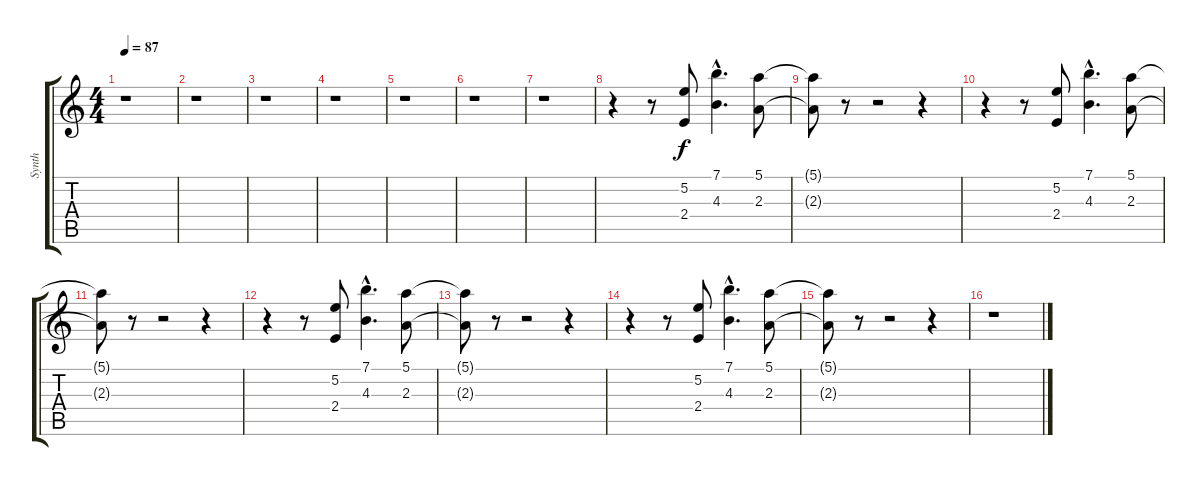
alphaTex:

\track ("Synth" "Synth") {instrument overdrivenguitar}
\staff {score tabs}
\tuning (E4 B3 G3 D3 A2 E2) {hide}
\ts (4 4)
\tempo 87
\clef g2
\ks c
r.1{dy f} |
r.1 |
r.1 |
r.1 |
r.1 |
r.1 |
r.1 |
r.4 r.8 (5.2 2.4).8 (7.1{hac} 4.3{hac}).4{d} (5.1 2.3).8 |
(5.1{t} 2.3{t}).8 r.8 r.2 r.4 |
r.4 r.8 (5.2 2.4).8 (7.1{hac} 4.3{hac}).4{d} (5.1 2.3).8 |
(5.1{t} 2.3{t}).8 r.8 r.2 r.4 |
r.4 r.8 (5.2 2.4).8 (7.1{hac} 4.3{hac}).4{d} (5.1 2.3).8 |
(5.1{t} 2.3{t}).8 r.8 r.2 r.4 |
r.4 r.8 (5.2 2.4).8 (7.1{hac} 4.3{hac}).4{d} (5.1 2.3).8 |
(5.1{t} 2.3{t}).8 r.8 r.2 r.4 |
r.1
